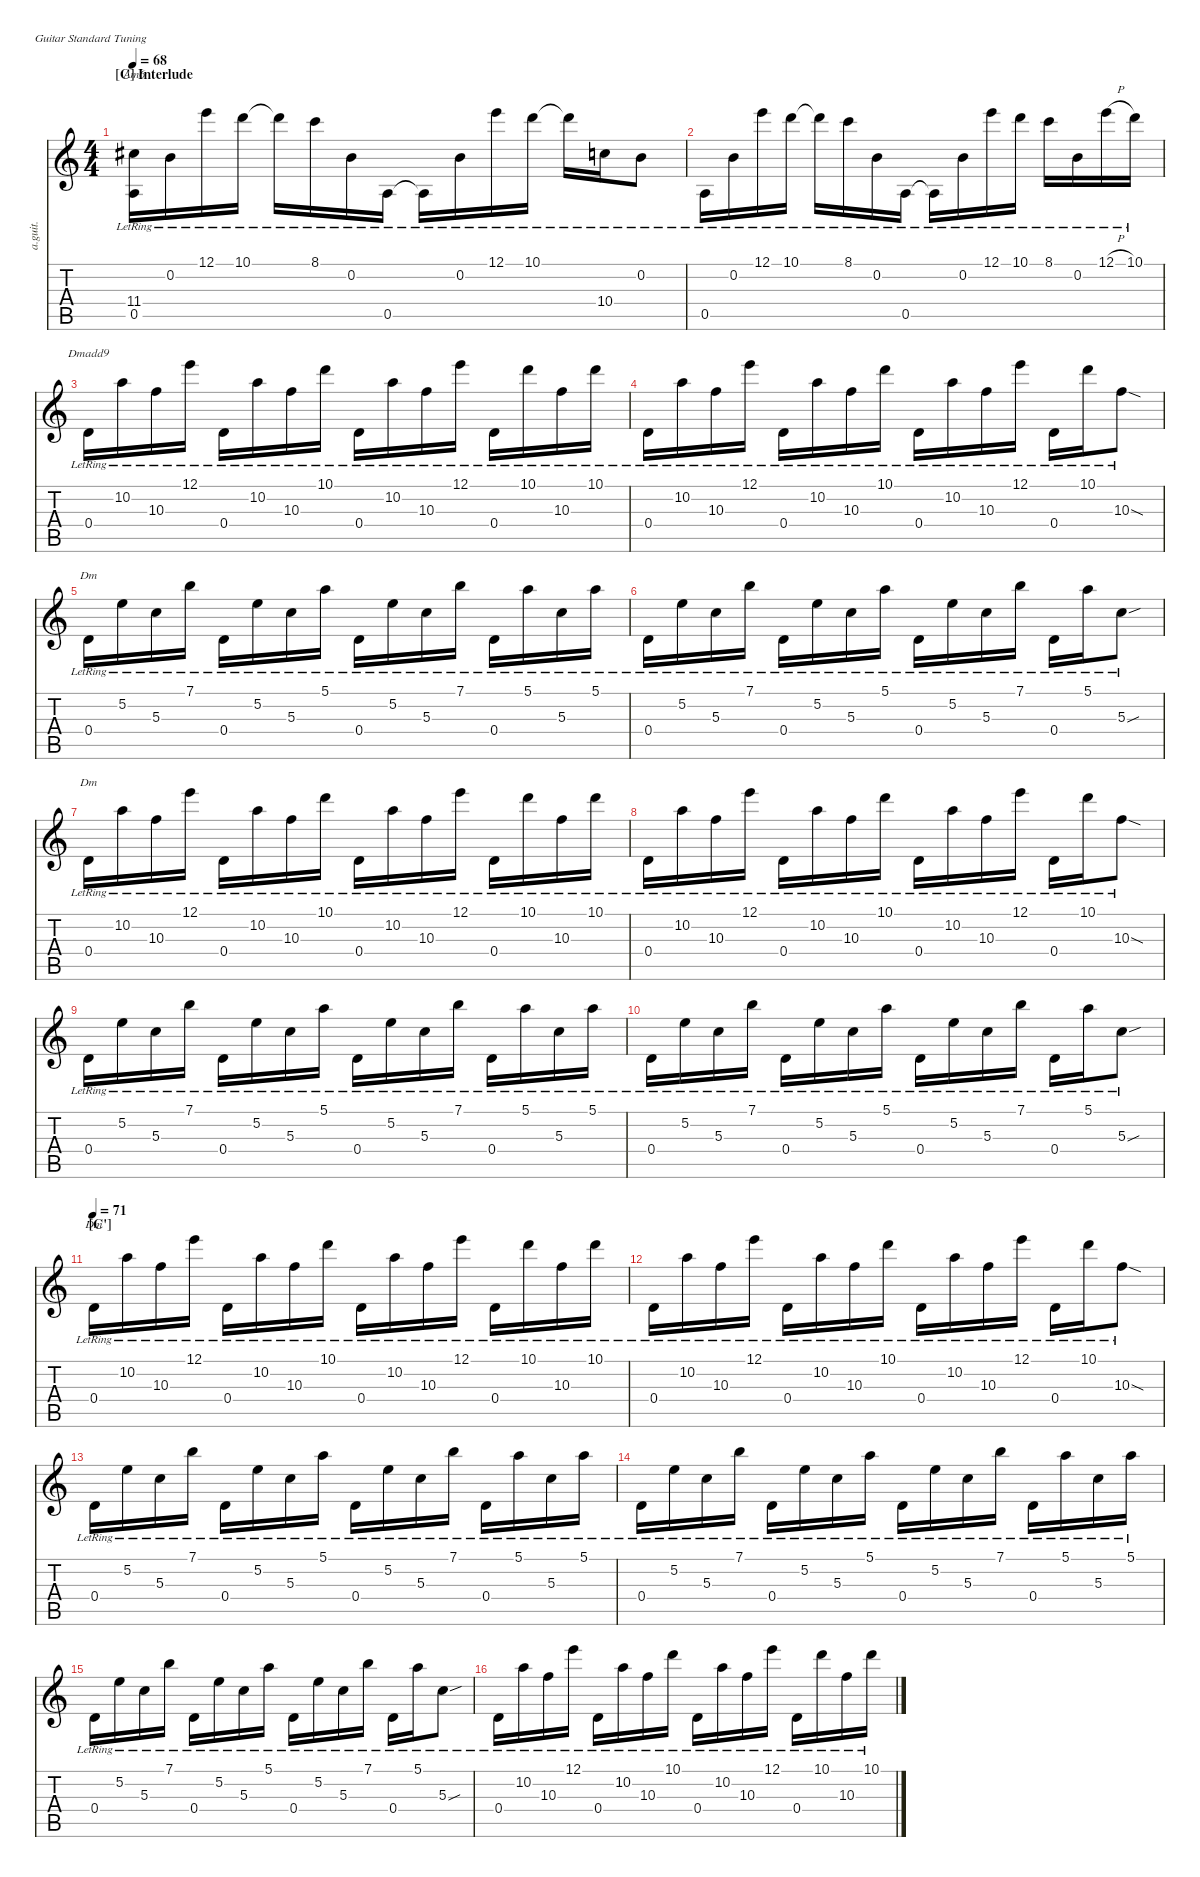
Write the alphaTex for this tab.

\defaultSystemsLayout 4
\hideDynamics
\bracketExtendMode nobrackets
\track ("A.Guitar I" "a.guit.") {instrument acousticguitarsteel}
\staff {score tabs}
\tuning (E4 B3 G3 D3 A2 E2)
\chord ("Am6" x x x 11 10 x) {firstfret 11 showdiagram false showfingering false}
\chord ("Dmadd9" x x x 0 x x) {showdiagram false showfingering false}
\chord ("Dm" x x x 0 x x) {showdiagram false showfingering false}
\ts (4 4)
\section ("C" "Interlude")
\tempo 68
\clef g2
\ks c
(0.5 11.4{lr acc #}).16{ch "Am6" dy mf} 0.2{lr}.16 12.1{lr}.16 10.1{lr}.16 10.1{lr t}.16 8.1{lr}.16 0.2{lr}.16 0.5{lr}.16 0.5{lr t}.16 0.2{lr}.16 12.1{lr}.16 10.1{lr}.16 10.1{lr t}.16 10.4{lr}.16 0.2{lr}.8 |
0.5{lr}.16 0.2{lr}.16 12.1{lr}.16 10.1{lr}.16 10.1{lr t}.16 8.1{lr}.16 0.2{lr}.16 0.5{lr}.16 0.5{lr t}.16 0.2{lr}.16 12.1{lr}.16 10.1{lr}.16 8.1{lr}.16 0.2{lr}.16 12.1{h lr}.16 10.1{lr}.16 |
0.4{lr}.16{ch "Dmadd9"} 10.2{lr}.16 10.3{lr}.16 12.1{lr}.16 0.4{lr}.16 10.2{lr}.16 10.3{lr}.16 10.1{lr}.16 0.4{lr}.16 10.2{lr}.16 10.3{lr}.16 12.1{lr}.16 0.4{lr}.16 10.1{lr}.16 10.3{lr}.16 10.1{lr}.16 |
0.4{lr}.16 10.2{lr}.16 10.3{lr}.16 12.1{lr}.16 0.4{lr}.16 10.2{lr}.16 10.3{lr}.16 10.1{lr}.16 0.4{lr}.16 10.2{lr}.16 10.3{lr}.16 12.1{lr}.16 0.4{lr}.16 10.1{lr}.16 10.3{sod lr}.8 |
0.4{lr}.16{ch "Dm"} 5.2{lr}.16 5.3{lr}.16 7.1{lr}.16 0.4{lr}.16 5.2{lr}.16 5.3{lr}.16 5.1{lr}.16 0.4{lr}.16 5.2{lr}.16 5.3{lr}.16 7.1{lr}.16 0.4{lr}.16 5.1{lr}.16 5.3{lr}.16 5.1{lr}.16 |
0.4{lr}.16 5.2{lr}.16 5.3{lr}.16 7.1{lr}.16 0.4{lr}.16 5.2{lr}.16 5.3{lr}.16 5.1{lr}.16 0.4{lr}.16 5.2{lr}.16 5.3{lr}.16 7.1{lr}.16 0.4{lr}.16 5.1{lr}.16 5.3{sou lr}.8 |
0.4{lr}.16{ch "Dm"} 10.2{lr}.16 10.3{lr}.16 12.1{lr}.16 0.4{lr}.16 10.2{lr}.16 10.3{lr}.16 10.1{lr}.16 0.4{lr}.16 10.2{lr}.16 10.3{lr}.16 12.1{lr}.16 0.4{lr}.16 10.1{lr}.16 10.3{lr}.16 10.1{lr}.16 |
0.4{lr}.16 10.2{lr}.16 10.3{lr}.16 12.1{lr}.16 0.4{lr}.16 10.2{lr}.16 10.3{lr}.16 10.1{lr}.16 0.4{lr}.16 10.2{lr}.16 10.3{lr}.16 12.1{lr}.16 0.4{lr}.16 10.1{lr}.16 10.3{sod lr}.8 |
0.4{lr}.16 5.2{lr}.16 5.3{lr}.16 7.1{lr}.16 0.4{lr}.16 5.2{lr}.16 5.3{lr}.16 5.1{lr}.16 0.4{lr}.16 5.2{lr}.16 5.3{lr}.16 7.1{lr}.16 0.4{lr}.16 5.1{lr}.16 5.3{lr}.16 5.1{lr}.16 |
0.4{lr}.16 5.2{lr}.16 5.3{lr}.16 7.1{lr}.16 0.4{lr}.16 5.2{lr}.16 5.3{lr}.16 5.1{lr}.16 0.4{lr}.16 5.2{lr}.16 5.3{lr}.16 7.1{lr}.16 0.4{lr}.16 5.1{lr}.16 5.3{sou lr}.8 |
\section ("C'" "")
\tempo 71
0.4{lr}.16{ch "Dm"} 10.2{lr}.16 10.3{lr}.16 12.1{lr}.16 0.4{lr}.16 10.2{lr}.16 10.3{lr}.16 10.1{lr}.16 0.4{lr}.16 10.2{lr}.16 10.3{lr}.16 12.1{lr}.16 0.4{lr}.16 10.1{lr}.16 10.3{lr}.16 10.1{lr}.16 |
0.4{lr}.16 10.2{lr}.16 10.3{lr}.16 12.1{lr}.16 0.4{lr}.16 10.2{lr}.16 10.3{lr}.16 10.1{lr}.16 0.4{lr}.16 10.2{lr}.16 10.3{lr}.16 12.1{lr}.16 0.4{lr}.16 10.1{lr}.16 10.3{sod lr}.8 |
0.4{lr}.16 5.2{lr}.16 5.3{lr}.16 7.1{lr}.16 0.4{lr}.16 5.2{lr}.16 5.3{lr}.16 5.1{lr}.16 0.4{lr}.16 5.2{lr}.16 5.3{lr}.16 7.1{lr}.16 0.4{lr}.16 5.1{lr}.16 5.3{lr}.16 5.1{lr}.16 |
0.4{lr}.16 5.2{lr}.16 5.3{lr}.16 7.1{lr}.16 0.4{lr}.16 5.2{lr}.16 5.3{lr}.16 5.1{lr}.16 0.4{lr}.16 5.2{lr}.16 5.3{lr}.16 7.1{lr}.16 0.4{lr}.16 5.1{lr}.16 5.3{lr}.16 5.1{lr}.16 |
0.4{lr}.16 5.2{lr}.16 5.3{lr}.16 7.1{lr}.16 0.4{lr}.16 5.2{lr}.16 5.3{lr}.16 5.1{lr}.16 0.4{lr}.16 5.2{lr}.16 5.3{lr}.16 7.1{lr}.16 0.4{lr}.16 5.1{lr}.16 5.3{sou lr}.8 |
0.4{lr}.16 10.2{lr}.16 10.3{lr}.16 12.1{lr}.16 0.4{lr}.16 10.2{lr}.16 10.3{lr}.16 10.1{lr}.16 0.4{lr}.16 10.2{lr}.16 10.3{lr}.16 12.1{lr}.16 0.4{lr}.16 10.1{lr}.16 10.3{lr}.16 10.1{lr}.16
